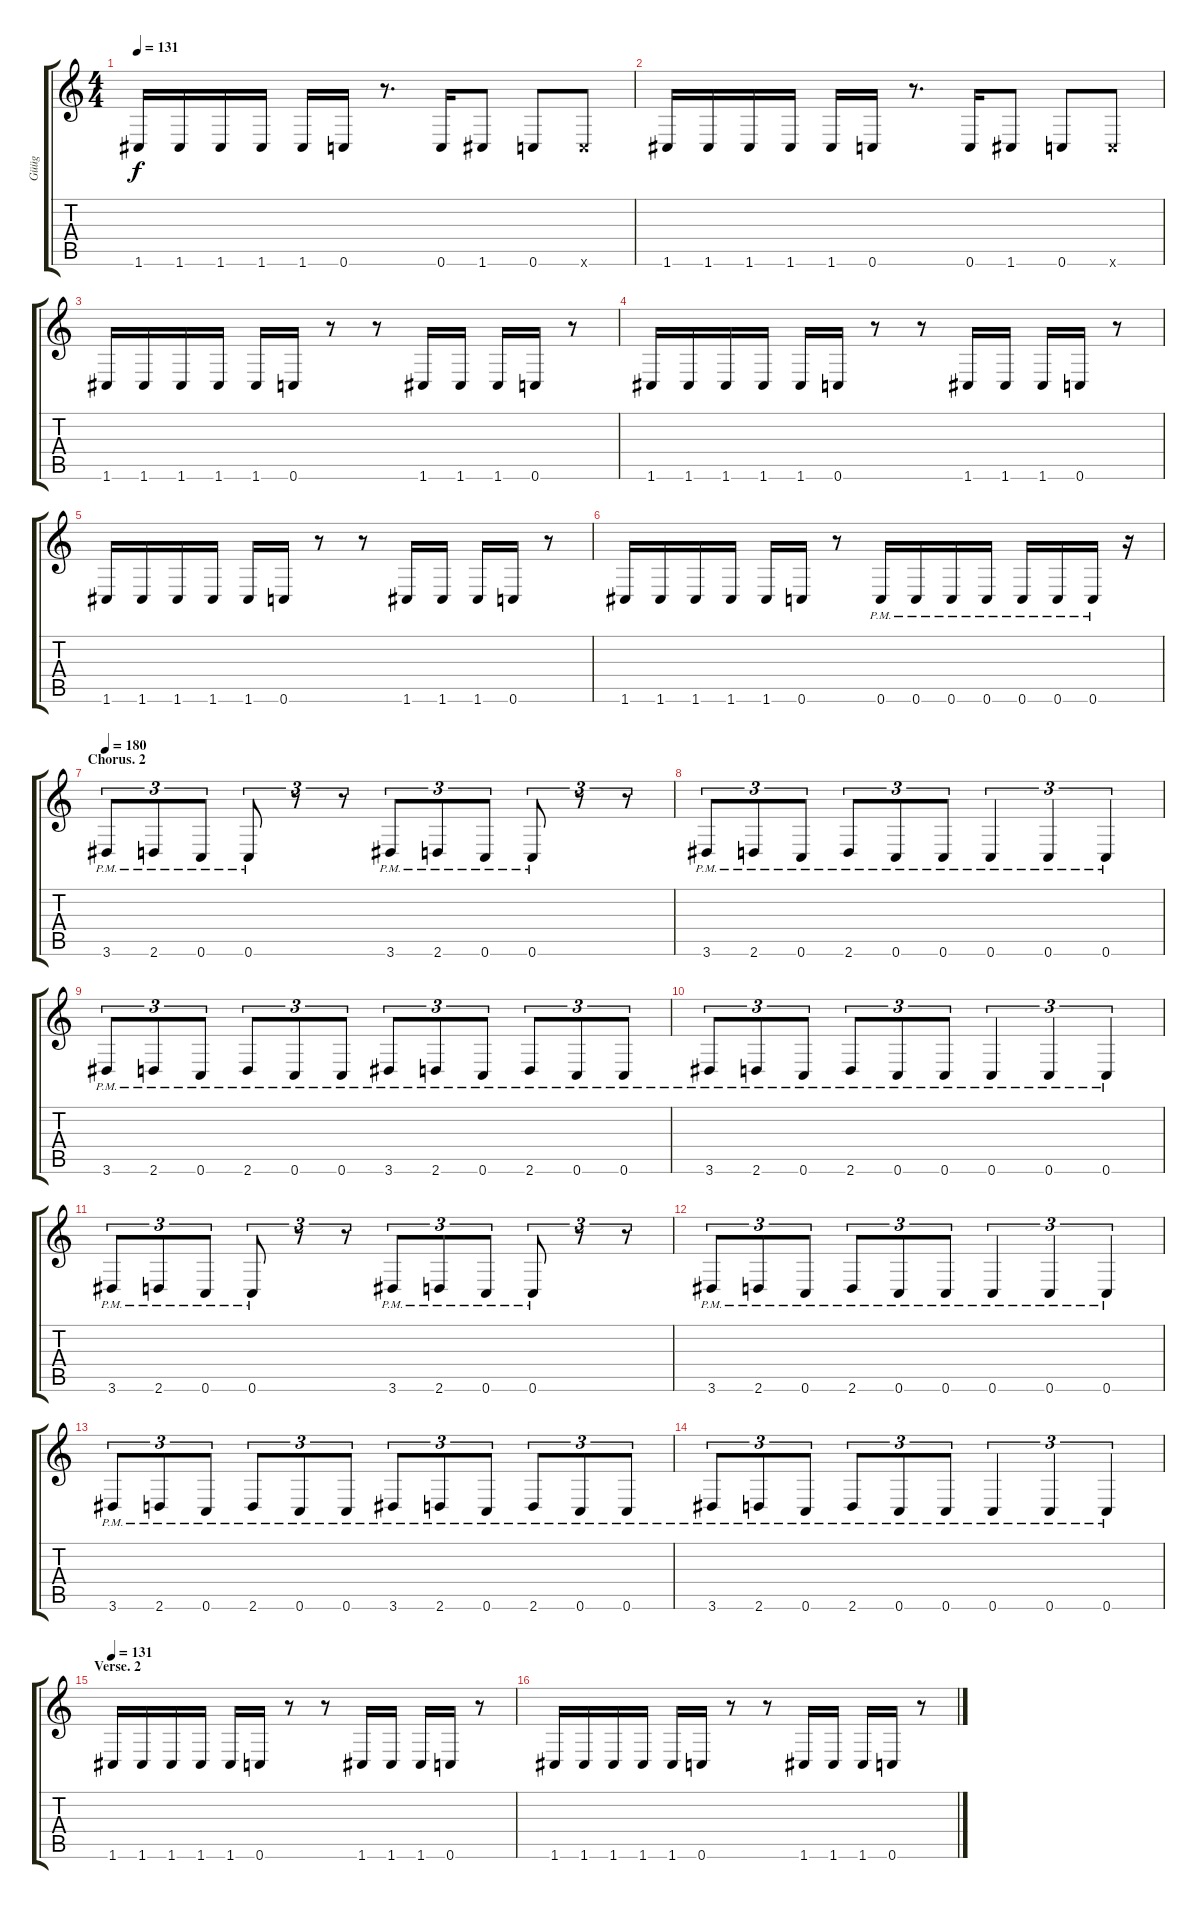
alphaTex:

\track ("Güüg" "Güüg") {instrument distortionguitar}
\staff {score tabs}
\tuning (D4 A3 F3 C3 G2 C2) {hide}
\ts (4 4)
\tempo 131
\clef g2
\ks c
1.6.16{dy f} 1.6.16 1.6.16 1.6.16 1.6.16 0.6.16 r.8{d} 0.6.16 1.6.8 0.6.8 0.6{x}.8 |
1.6.16 1.6.16 1.6.16 1.6.16 1.6.16 0.6.16 r.8{d} 0.6.16 1.6.8 0.6.8 0.6{x}.8 |
1.6.16 1.6.16 1.6.16 1.6.16 1.6.16 0.6.16 r.8 r.8 1.6.16 1.6.16 1.6.16 0.6.16 r.8 |
1.6.16 1.6.16 1.6.16 1.6.16 1.6.16 0.6.16 r.8 r.8 1.6.16 1.6.16 1.6.16 0.6.16 r.8 |
1.6.16 1.6.16 1.6.16 1.6.16 1.6.16 0.6.16 r.8 r.8 1.6.16 1.6.16 1.6.16 0.6.16 r.8 |
1.6.16 1.6.16 1.6.16 1.6.16 1.6.16 0.6.16 r.8 0.6{pm}.16 0.6{pm}.16 0.6{pm}.16 0.6{pm}.16 0.6{pm}.16 0.6{pm}.16 0.6{pm}.16 r.16 |
\section ("" "Chorus. 2")
\tempo 180
3.6{pm}.8{tu (3 2)} 2.6{pm}.8{tu (3 2)} 0.6{pm}.8{tu (3 2)} 0.6{pm}.8{tu (3 2)} r.8{tu (3 2)} r.8{tu (3 2)} 3.6{pm}.8{tu (3 2)} 2.6{pm}.8{tu (3 2)} 0.6{pm}.8{tu (3 2)} 0.6{pm}.8{tu (3 2)} r.8{tu (3 2)} r.8{tu (3 2)} |
3.6{pm}.8{tu (3 2)} 2.6{pm}.8{tu (3 2)} 0.6{pm}.8{tu (3 2)} 2.6{pm}.8{tu (3 2)} 0.6{pm}.8{tu (3 2)} 0.6{pm}.8{tu (3 2)} 0.6{pm}.4{tu (3 2)} 0.6{pm}.4{tu (3 2)} 0.6{pm}.4{tu (3 2)} |
3.6{pm}.8{tu (3 2)} 2.6{pm}.8{tu (3 2)} 0.6{pm}.8{tu (3 2)} 2.6{pm}.8{tu (3 2)} 0.6{pm}.8{tu (3 2)} 0.6{pm}.8{tu (3 2)} 3.6{pm}.8{tu (3 2)} 2.6{pm}.8{tu (3 2)} 0.6{pm}.8{tu (3 2)} 2.6{pm}.8{tu (3 2)} 0.6{pm}.8{tu (3 2)} 0.6{pm}.8{tu (3 2)} |
3.6{pm}.8{tu (3 2)} 2.6{pm}.8{tu (3 2)} 0.6{pm}.8{tu (3 2)} 2.6{pm}.8{tu (3 2)} 0.6{pm}.8{tu (3 2)} 0.6{pm}.8{tu (3 2)} 0.6{pm}.4{tu (3 2)} 0.6{pm}.4{tu (3 2)} 0.6{pm}.4{tu (3 2)} |
3.6{pm}.8{tu (3 2)} 2.6{pm}.8{tu (3 2)} 0.6{pm}.8{tu (3 2)} 0.6{pm}.8{tu (3 2)} r.8{tu (3 2)} r.8{tu (3 2)} 3.6{pm}.8{tu (3 2)} 2.6{pm}.8{tu (3 2)} 0.6{pm}.8{tu (3 2)} 0.6{pm}.8{tu (3 2)} r.8{tu (3 2)} r.8{tu (3 2)} |
3.6{pm}.8{tu (3 2)} 2.6{pm}.8{tu (3 2)} 0.6{pm}.8{tu (3 2)} 2.6{pm}.8{tu (3 2)} 0.6{pm}.8{tu (3 2)} 0.6{pm}.8{tu (3 2)} 0.6{pm}.4{tu (3 2)} 0.6{pm}.4{tu (3 2)} 0.6{pm}.4{tu (3 2)} |
3.6{pm}.8{tu (3 2)} 2.6{pm}.8{tu (3 2)} 0.6{pm}.8{tu (3 2)} 2.6{pm}.8{tu (3 2)} 0.6{pm}.8{tu (3 2)} 0.6{pm}.8{tu (3 2)} 3.6{pm}.8{tu (3 2)} 2.6{pm}.8{tu (3 2)} 0.6{pm}.8{tu (3 2)} 2.6{pm}.8{tu (3 2)} 0.6{pm}.8{tu (3 2)} 0.6{pm}.8{tu (3 2)} |
3.6{pm}.8{tu (3 2)} 2.6{pm}.8{tu (3 2)} 0.6{pm}.8{tu (3 2)} 2.6{pm}.8{tu (3 2)} 0.6{pm}.8{tu (3 2)} 0.6{pm}.8{tu (3 2)} 0.6{pm}.4{tu (3 2)} 0.6{pm}.4{tu (3 2)} 0.6{pm}.4{tu (3 2)} |
\section ("" "Verse. 2")
\tempo 131
1.6.16 1.6.16 1.6.16 1.6.16 1.6.16 0.6.16 r.8 r.8 1.6.16 1.6.16 1.6.16 0.6.16 r.8 |
1.6.16 1.6.16 1.6.16 1.6.16 1.6.16 0.6.16 r.8 r.8 1.6.16 1.6.16 1.6.16 0.6.16 r.8
